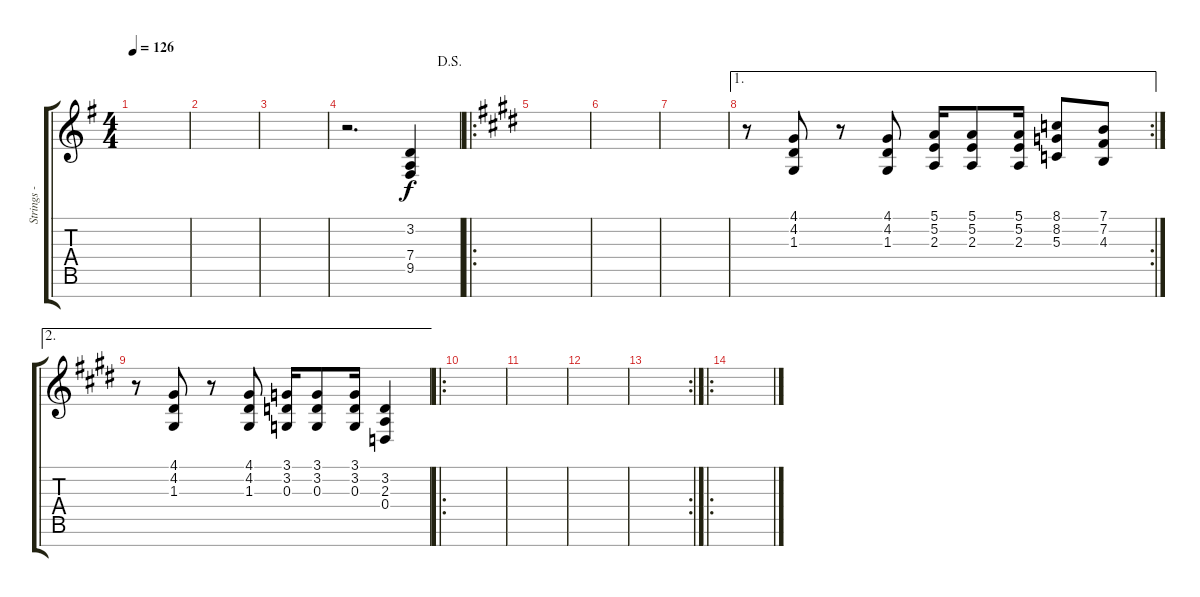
\track ("Strings - Tuomas" "Strings - ") {instrument stringensemble1}
\staff {score tabs}
\tuning (E4 B3 G3 D3 A2 E2 B1) {hide}
\ts (4 4)
\tempo 126
\clef g2
\ks eminor
|
|
|
\jump dalsegno
r.2{d} (3.2 7.4 9.5).4 |
\ro
\ks c#minor
|
|
|
\ae 1
\rc 2
r.8 (4.1 4.2 1.3).8 r.8 (4.1 4.2 1.3).8 (5.1 5.2 2.3).16 (5.1 5.2 2.3).8 (5.1 5.2 2.3).16 (8.1 8.2 5.3).8 (7.1 7.2 4.3).8 |
\ae 2
r.8 (4.1 4.2 1.3).8 r.8 (4.1 4.2 1.3).8 (3.1 3.2 0.3).16 (3.1 3.2 0.3).8 (3.1 3.2 0.3).16 (3.2 2.3 0.4).4 |
\ro
|
|
|
\rc 2
|
\ro
